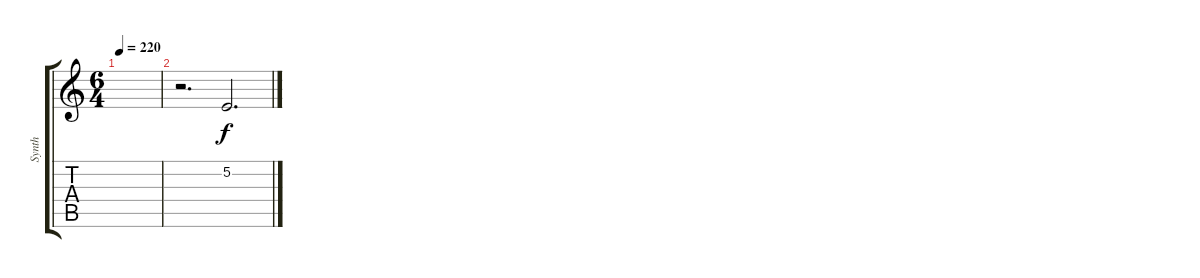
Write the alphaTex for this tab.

\track ("Synth" "Synth") {instrument dulcimer}
\staff {score tabs}
\tuning (E4 B3 G3 D3 A2 E2) {hide}
\ts (6 4)
\tempo 220
\clef g2
\ks c
|
r.2{d} 5.2.2{d volume 14 instrument reversecymbal}
